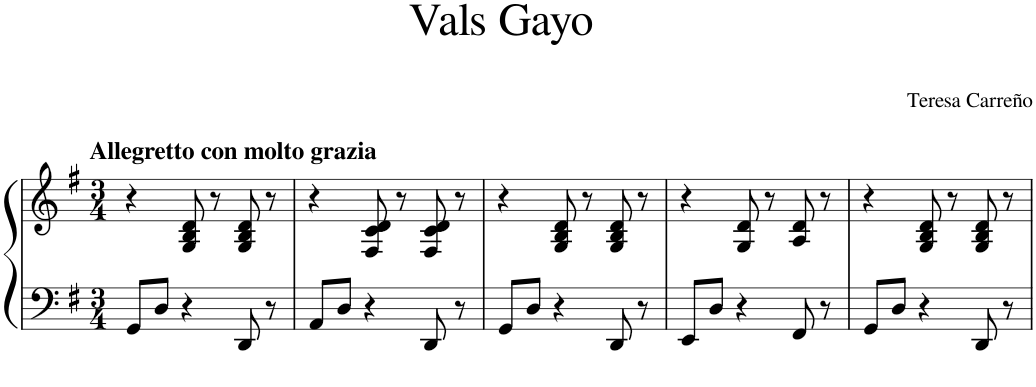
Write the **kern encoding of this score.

**kern	**kern
*part1	*part1
*staff2	*staff1
*I"Piano	*
*I'Pno.	*
*clefF4	*clefG2
*k[f#]	*k[f#]
*M3/4	*M3/4
=1	=1
!	!LO:TX:a:B:t=Allegretto con molto grazia
8GG/L	4r
8D/J	.
4r	8G/ 8B/ 8d/
.	8r
8DD/	8G/ 8B/ 8d/
8r	8r
=2	=2
8AA/L	4r
8D/J	.
4r	8F#/ 8c/ 8d/
.	8r
8DD/	8F#/ 8c/ 8d/
8r	8r
=3	=3
8GG/L	4r
8D/J	.
4r	8G/ 8B/ 8d/
.	8r
8DD/	8G/ 8B/ 8d/
8r	8r
=4	=4
8EE/L	4r
8D/J	.
4r	8G/ 8d/
.	8r
8FF#/	8A/ 8d/
8r	8r
=5	=5
8GG/L	4r
8D/J	.
4r	8G/ 8B/ 8d/
.	8r
8DD/	8G/ 8B/ 8d/
8r	8r
=	=
*-	*-
